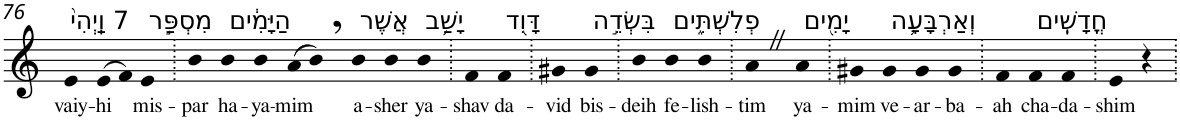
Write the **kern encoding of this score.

**kern	**text
*part1	*part1
*staff1	*staff1
*I"Piano	*
*I'Pno	*
!!LO:PB:g=z
*clefG2	*
*k[]	*
=76	=76
!LO:TX:a:t=7 וַֽיְהִי֙	!
!	!LO:LY:b
4e	vaiy-
!	!LO:LY:b
(>8e	-hi
8f)	.
!LO:TX:a:t=מִסְפַּ֣ר	!
!	!LO:LY:b
4e	mis-
=77.	=77.
!	!LO:LY:b
4b	-par
!LO:TX:a:t=הַיָּמִ֔ים	!
!	!LO:LY:b
4b	ha-
!	!LO:LY:b
4b	-ya-
!	!LO:LY:b
(>8a	-mim
8b,)	.
!LO:TX:a:t=אֲשֶׁר	!
!	!LO:LY:b
4b	a-
!	!LO:LY:b
4b	-sher
!LO:TX:a:t=יָשַׁ֥ב	!
!	!LO:LY:b
4b	ya-
=78.	=78.
!	!LO:LY:b
4f	-shav
!LO:TX:a:t=דָּוִ֖ד	!
!	!LO:LY:b
4f	da-
=79.	=79.
!	!LO:LY:b
4g#X	-vid
!LO:TX:a:t=בִּשְׂדֵ֣ה	!
!	!LO:LY:b
4g#	bis-
=80.	=80.
!	!LO:LY:b
4b	-deih
!LO:TX:a:t=פְלִשְׁתִּ֑ים	!
!	!LO:LY:b
4b	fe-
!	!LO:LY:b
4b	-lish-
=81.	=81.
!	!LO:LY:b
4aZ	-tim
!LO:TX:a:t=יָמִ֖ים	!
!	!LO:LY:b
4a	ya-
=82.	=82.
!	!LO:LY:b
4g#X	-mim
!LO:TX:a:t=וְאַרְבָּעָ֥ה	!
!	!LO:LY:b
4g#	ve-
!	!LO:LY:b
4g#	-ar-
!	!LO:LY:b
4g#	-ba-
=83.	=83.
!	!LO:LY:b
4f	-ah
!LO:TX:a:t=חֳדָשִֽׁים	!
!	!LO:LY:b
4f	cha-
!	!LO:LY:b
4f	-da-
=84.	=84.
!	!LO:LY:b
4e	-shim
4r	.
=.	=.
*-	*-
